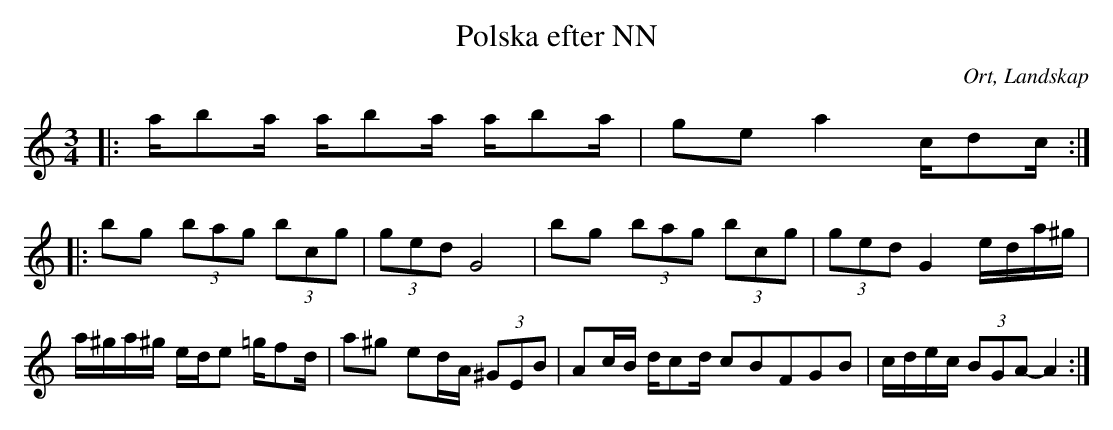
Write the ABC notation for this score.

X:1
T:Polska efter NN
O:Ort, Landskap
M:3/4
L:1/8
K:C
|: a/ba/ a/ba/ a/ba/ | ge a2 c/dc/ :|
|:bg (3bag (3bcg| (3ged G4 |bg (3bag (3bcg| (3ged G2 e/d/a/^g/| a/^g/a/^g/ e/d/e =g/fd/ |a^g ed/A/ (3^GEB| Ac/B/ d/cd/ c2/5B2/5F2/5G2/5B2/5|  c/d/e/c/ (3BGA-A2 :|
